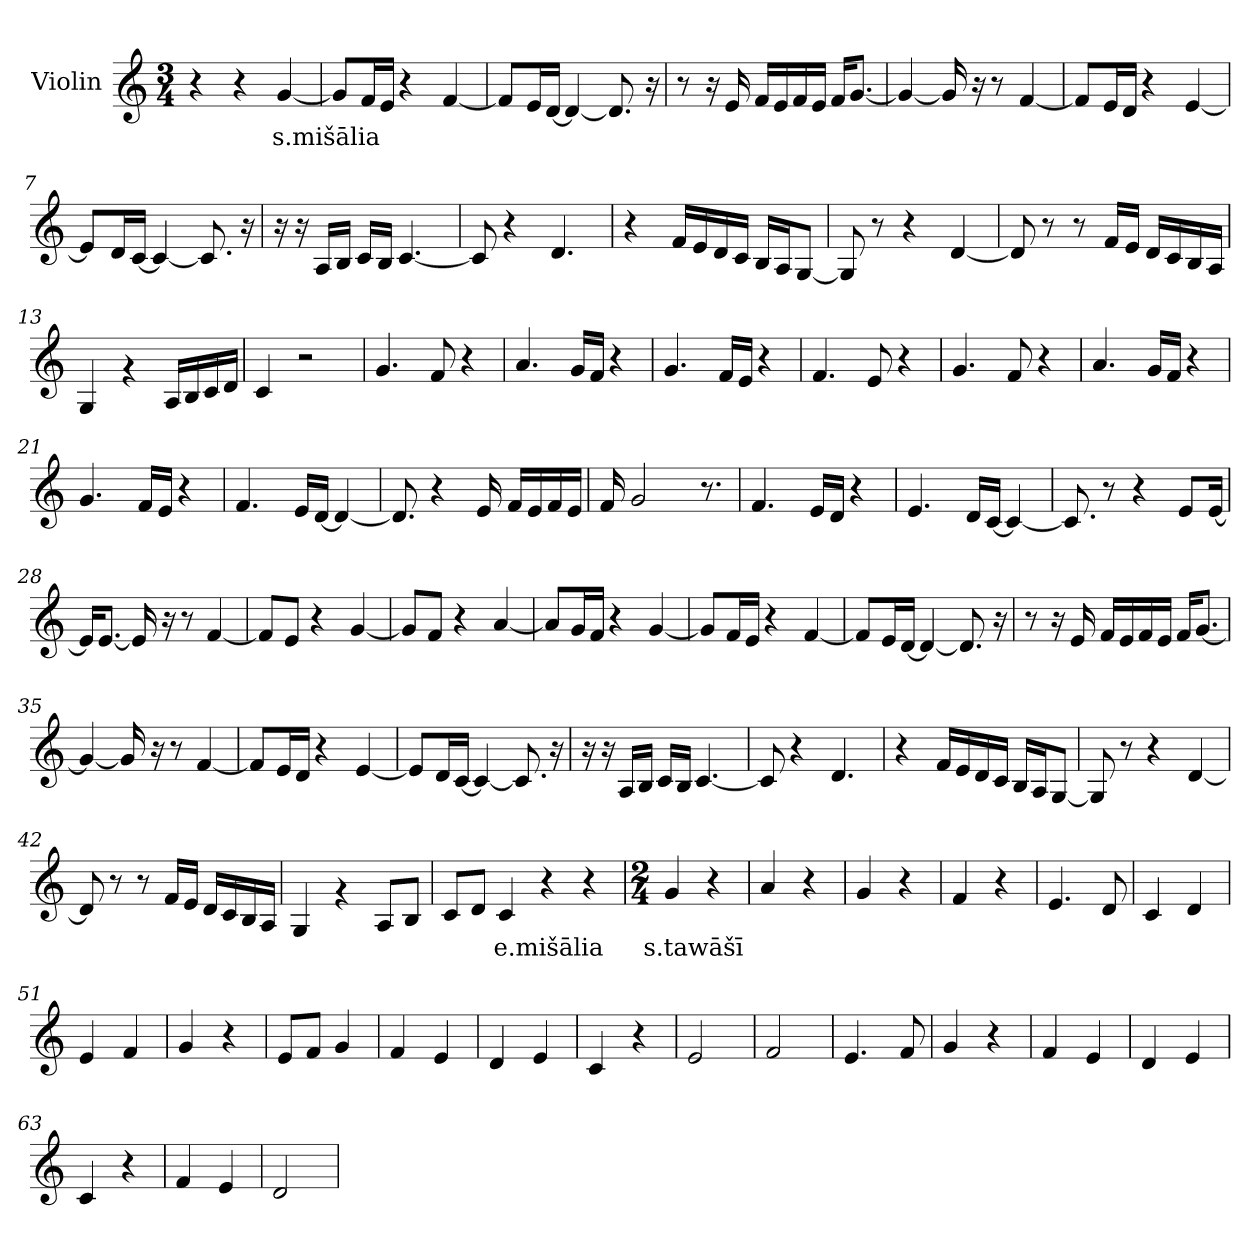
**kern	**text
*part1	*part1
*staff1	*staff1
*I"Violin	*
*clefG2	*
*k[]	*
*M3/4	*
*MM85	*
=1	=1
4r	.
4r	.
!	!LO:LY:b
[4g/	s.mišālia
=2	=2
8g/L]	.
16f/L	.
16e/JJ	.
4r	.
[4f/	.
=3	=3
8f/L]	.
16e/L	.
[16d/JJ	.
4d/_	.
8.d/]	.
16r	.
=4	=4
8r	.
16r	.
16e/	.
16f/LL	.
16e/	.
16f/	.
16e/JJ	.
16f/KL	.
[8.g/J	.
=5	=5
4g/_	.
16g/]	.
16r	.
8r	.
[4f/	.
!!LO:LB:g=z
=6	=6
8f/L]	.
16e/L	.
16d/JJ	.
4r	.
[4e/	.
=7	=7
8e/L]	.
16d/L	.
[16c/JJ	.
4c/_	.
8.c/]	.
16r	.
=8	=8
16r	.
16r	.
16A/LL	.
16B/JJ	.
16c/LL	.
16B/JJ	.
[4.c/	.
=9	=9
8c/]	.
4r	.
4.d/	.
=10	=10
4r	.
16f/LL	.
16e/	.
16d/	.
16c/JJ	.
16B/LL	.
16A/J	.
[8G/J	.
!!LO:LB:g=z
=11	=11
8G/]	.
8r	.
4r	.
[4d/	.
=12	=12
8d/]	.
8r	.
8r	.
16f/LL	.
16e/JJ	.
16d/LL	.
16c/	.
16B/	.
16A/JJ	.
=13	=13
4G/	.
4rg	.
16A/LL	.
16B/	.
16c/	.
16d/JJ	.
=14	=14
4c/	.
2r	.
=15	=15
4.g/	.
8f/	.
4r	.
=16	=16
4.a/	.
16g/LL	.
16f/JJ	.
4r	.
!!LO:LB:g=z
=17	=17
4.g/	.
16f/LL	.
16e/JJ	.
4r	.
=18	=18
4.f/	.
8e/	.
4r	.
=19	=19
4.g/	.
8f/	.
4r	.
=20	=20
4.a/	.
16g/LL	.
16f/JJ	.
4r	.
=21	=21
4.g/	.
16f/LL	.
16e/JJ	.
4r	.
=22	=22
4.f/	.
16e/LL	.
[16d/JJ	.
4d/_	.
!!LO:LB:g=z
=23	=23
8.d/]	.
4r	.
16e/	.
16f/LL	.
16e/	.
16f/	.
16e/JJ	.
=24	=24
16f/	.
2g/	.
8.r	.
=25	=25
4.f/	.
16e/LL	.
16d/JJ	.
4r	.
=26	=26
4.e/	.
16d/LL	.
[16c/JJ	.
4c/_	.
=27	=27
8.c/]	.
8r	.
4r	.
8e/L	.
[16e/Jk	.
!!LO:LB:g=z
=28	=28
16e/KL]	.
[8.e/J	.
16e/]	.
16r	.
8r	.
[4f/	.
=29	=29
8f/L]	.
8e/J	.
4r	.
[4g/	.
=30	=30
8g/L]	.
8f/J	.
4r	.
[4a/	.
=31	=31
8a/L]	.
16g/L	.
16f/JJ	.
4r	.
[4g/	.
=32	=32
8g/L]	.
16f/L	.
16e/JJ	.
4r	.
[4f/	.
=33	=33
8f/L]	.
16e/L	.
[16d/JJ	.
4d/_	.
8.d/]	.
16r	.
!!LO:LB:g=z
=34	=34
8r	.
16r	.
16e/	.
16f/LL	.
16e/	.
16f/	.
16e/JJ	.
16f/KL	.
[8.g/J	.
=35	=35
4g/_	.
16g/]	.
16r	.
8r	.
[4f/	.
=36	=36
8f/L]	.
16e/L	.
16d/JJ	.
4r	.
[4e/	.
=37	=37
8e/L]	.
16d/L	.
[16c/JJ	.
4c/_	.
8.c/]	.
16r	.
=38	=38
16r	.
16r	.
16A/LL	.
16B/JJ	.
16c/LL	.
16B/JJ	.
[4.c/	.
!!LO:PB:g=z
=39	=39
8c/]	.
4r	.
4.d/	.
=40	=40
4r	.
16f/LL	.
16e/	.
16d/	.
16c/JJ	.
16B/LL	.
16A/J	.
[8G/J	.
=41	=41
8G/]	.
8r	.
4r	.
[4d/	.
=42	=42
8d/]	.
8r	.
8r	.
16f/LL	.
16e/JJ	.
16d/LL	.
16c/	.
16B/	.
16A/JJ	.
=43	=43
4G/	.
4rg	.
8A/L	.
8B/J	.
!!LO:PB:g=z
=44	=44
8c/L	.
8d/J	.
!	!LO:LY:b
4c/	e.mišālia
4r	.
4r	.
=45	=45
*M2/4	*
*MM160	*
!	!LO:LY:b
4g/	s.tawāšī
4r	.
=46	=46
4a/	.
4r	.
=47	=47
4g/	.
4r	.
=48	=48
4f/	.
4r	.
=49	=49
4.e/	.
8d/	.
=50	=50
4c/	.
4d/	.
=51	=51
4e/	.
4f/	.
=52	=52
4g/	.
4r	.
!!LO:LB:g=z
=53	=53
8e/L	.
8f/J	.
4g/	.
=54	=54
4f/	.
4e/	.
=55	=55
4d/	.
4e/	.
=56	=56
4c/	.
4r	.
=57	=57
2e/	.
=58	=58
2f/	.
=59	=59
4.e/	.
8f/	.
=60	=60
4g/	.
4r	.
=61	=61
4f/	.
4e/	.
=62	=62
4d/	.
4e/	.
=63	=63
4c/	.
4r	.
!!LO:LB:g=z
=64	=64
4f/	.
4e/	.
=65	=65
2d/	.
=	=
*-	*-
